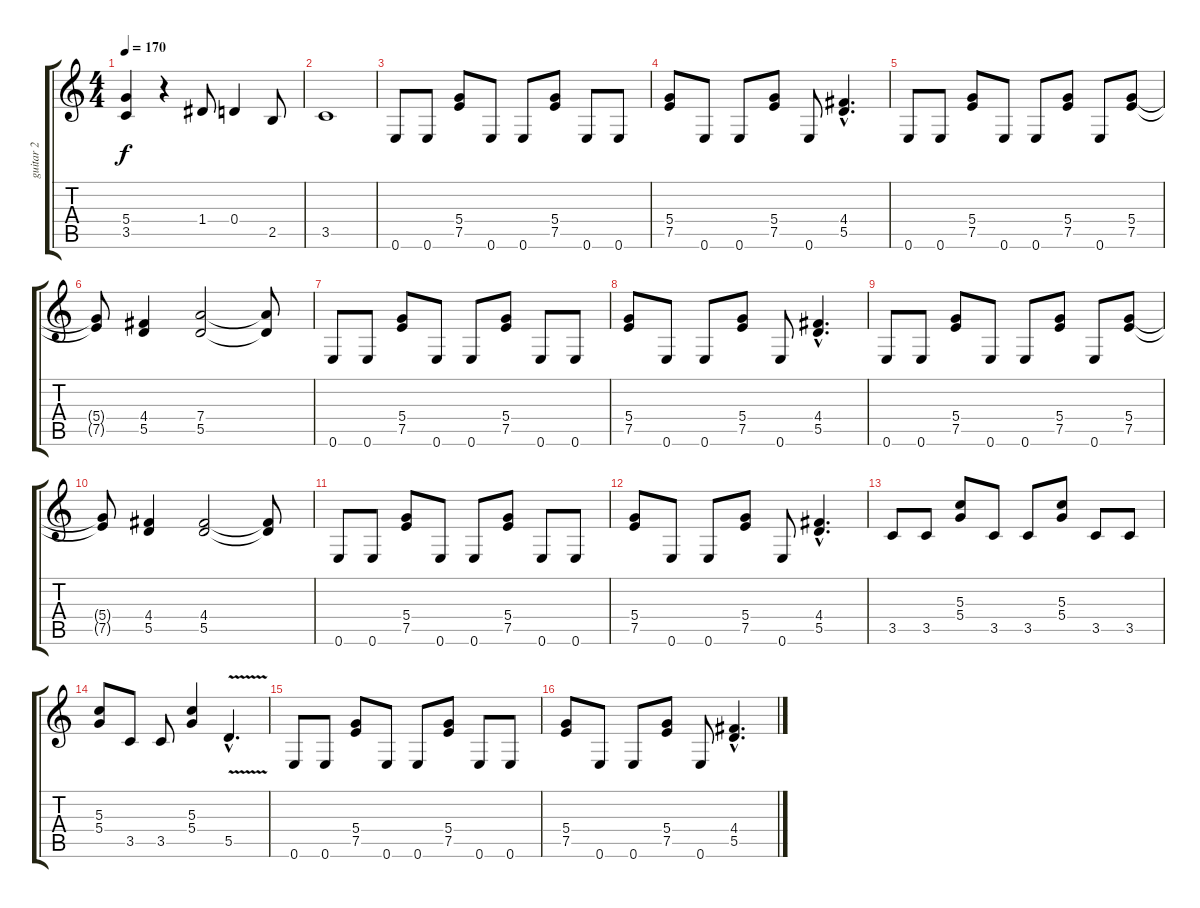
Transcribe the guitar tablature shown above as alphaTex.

\track ("guitar 2" "guitar 2") {instrument distortionguitar}
\staff {score tabs}
\tuning (E4 B3 G3 D3 A2 E2) {hide}
\ts (4 4)
\tempo 170
\clef g2
\ks c
(5.4 3.5).4{dy f} r.4 1.4.8 0.4.4 2.5.8 |
3.5.1 |
0.6.8 0.6.8 (5.4 7.5).8 0.6.8 0.6.8 (5.4 7.5).8 0.6.8 0.6.8 |
(5.4 7.5).8 0.6.8 0.6.8 (5.4 7.5).8 0.6.8 (4.4{hac} 5.5{hac}).4{d} |
0.6.8 0.6.8 (5.4 7.5).8 0.6.8 0.6.8 (5.4 7.5).8 0.6.8 (5.4 7.5).8 |
(5.4{t} 7.5{t}).8 (4.4 5.5).4 (7.4 5.5).2 (7.4{t} 5.5{t}).8 |
0.6.8 0.6.8 (5.4 7.5).8 0.6.8 0.6.8 (5.4 7.5).8 0.6.8 0.6.8 |
(5.4 7.5).8 0.6.8 0.6.8 (5.4 7.5).8 0.6.8 (4.4{hac} 5.5{hac}).4{d} |
0.6.8 0.6.8 (5.4 7.5).8 0.6.8 0.6.8 (5.4 7.5).8 0.6.8 (5.4 7.5).8 |
(5.4{t} 7.5{t}).8 (4.4 5.5).4 (4.4 5.5).2 (4.4{t} 5.5{t}).8 |
0.6.8 0.6.8 (5.4 7.5).8 0.6.8 0.6.8 (5.4 7.5).8 0.6.8 0.6.8 |
(5.4 7.5).8 0.6.8 0.6.8 (5.4 7.5).8 0.6.8 (4.4{hac} 5.5{hac}).4{d} |
3.5.8 3.5.8 (5.3 5.4).8 3.5.8 3.5.8 (5.3 5.4).8 3.5.8 3.5.8 |
(5.3 5.4).8 3.5.8 3.5.8 (5.3 5.4).4 5.5{v hac}.4{d} |
0.6.8 0.6.8 (5.4 7.5).8 0.6.8 0.6.8 (5.4 7.5).8 0.6.8 0.6.8 |
(5.4 7.5).8 0.6.8 0.6.8 (5.4 7.5).8 0.6.8 (4.4{hac} 5.5{hac}).4{d}
